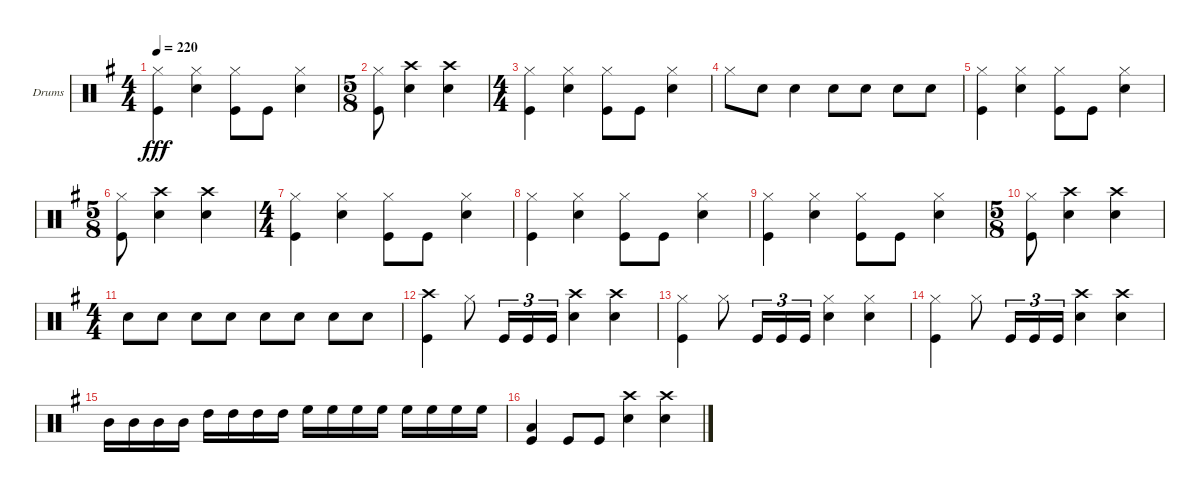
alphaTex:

\defaultSystemsLayout 4
\bracketExtendMode groupsimilarinstruments
\firstSystemTrackNameOrientation horizontal
\otherSystemsTrackNameOrientation horizontal
\chordDiagramsInScore
\track ("Lars U." "Drums") {instrument percussion}
\staff {score}
\articulation defaults
\ts (4 4)
\tempo 220
\clef neutral
\ks g
("Kick (hit)" "Hi-Hat (closed)").4{dy fff} ("Snare (hit) 2" "Hi-Hat (closed)").4 ("Hi-Hat (closed)" "Kick (hit)").8 "Kick (hit)".8 ("Snare (hit) 2" "Hi-Hat (closed)").4 |
\ts (5 8)
("Kick (hit)" "Hi-Hat (closed)").8 ("Crash high (hit)" "Snare (hit) 2").4 ("Crash high (hit)" "Snare (hit) 2").4 |
\ts (4 4)
("Kick (hit)" "Hi-Hat (closed)").4 ("Hi-Hat (closed)" "Snare (hit) 2").4 ("Kick (hit)" "Hi-Hat (closed)").8 "Kick (hit)".8 ("Snare (hit) 2" "Hi-Hat (closed)").4 |
"Hi-Hat (closed)".8 "Snare (hit) 2".8 "Snare (hit) 2".4 "Snare (hit) 2".8 "Snare (hit) 2".8 "Snare (hit) 2".8 "Snare (hit) 2".8 |
("Hi-Hat (closed)" "Kick (hit)").4 ("Snare (hit) 2" "Hi-Hat (closed)").4 ("Kick (hit)" "Hi-Hat (closed)").8 "Kick (hit)".8 ("Snare (hit) 2" "Hi-Hat (closed)").4 |
\ts (5 8)
("Kick (hit)" "Hi-Hat (closed)").8 ("Snare (hit) 2" "Crash high (hit)").4 ("Crash high (hit)" "Snare (hit) 2").4 |
\ts (4 4)
("Hi-Hat (closed)" "Kick (hit)").4 ("Snare (hit) 2" "Hi-Hat (closed)").4 ("Kick (hit)" "Hi-Hat (closed)").8 "Kick (hit)".8 ("Snare (hit) 2" "Hi-Hat (closed)").4 |
("Kick (hit)" "Hi-Hat (closed)").4 ("Snare (hit) 2" "Hi-Hat (closed)").4 ("Hi-Hat (closed)" "Kick (hit)").8 "Kick (hit)".8 ("Snare (hit) 2" "Hi-Hat (closed)").4 |
("Kick (hit)" "Hi-Hat (closed)").4 ("Snare (hit) 2" "Hi-Hat (closed)").4 ("Kick (hit)" "Hi-Hat (closed)").8 "Kick (hit)".8 ("Hi-Hat (closed)" "Snare (hit) 2").4 |
\ts (5 8)
("Kick (hit)" "Hi-Hat (closed)").8 ("Crash high (hit)" "Snare (hit) 2").4 ("Crash high (hit)" "Snare (hit) 2").4 |
\ts (4 4)
"Snare (hit) 2".8 "Snare (hit) 2".8 "Snare (hit) 2".8 "Snare (hit) 2".8 "Snare (hit) 2".8 "Snare (hit) 2".8 "Snare (hit) 2".8 "Snare (hit) 2".8 |
("Crash high (hit)" "Kick (hit)").4 "Hi-Hat (closed)".8 "Kick (hit)".16{tu (3 2)} "Kick (hit)".16{tu (3 2)} "Kick (hit)".16{tu (3 2)} ("Crash high (hit)" "Snare (hit) 2").4 ("Crash high (hit)" "Snare (hit) 2").4 |
("Hi-Hat (closed)" "Kick (hit)").4 "Hi-Hat (closed)".8 "Kick (hit)".16{tu (3 2)} "Kick (hit)".16{tu (3 2)} "Kick (hit)".16{tu (3 2)} ("Snare (hit) 2" "Hi-Hat (closed)").4 ("Snare (hit) 2" "Hi-Hat (closed)").4 |
("Kick (hit)" "Hi-Hat (closed)").4 "Hi-Hat (closed)".8 "Kick (hit)".16{tu (3 2)} "Kick (hit)".16{tu (3 2)} "Kick (hit)".16{tu (3 2)} ("Crash high (hit)" "Snare (hit) 2").4 ("Crash high (hit)" "Snare (hit) 2").4 |
"Mid Tom (hit)".16 "Mid Tom (hit)".16 "Mid Tom (hit)".16 "Mid Tom (hit)".16 "High Tom (hit)".16 "High Tom (hit)".16 "High Tom (hit)".16 "High Tom (hit)".16 "High Floor Tom (hit)".16 "High Floor Tom (hit)".16 "High Floor Tom (hit)".16 "High Floor Tom (hit)".16 "High Floor Tom (hit)".16 "High Floor Tom (hit)".16 "High Floor Tom (hit)".16 "High Floor Tom (hit)".16 |
("Kick (hit)" "Low Tom (hit)").4 "Kick (hit)".8 "Kick (hit)".8 ("Snare (hit) 2" "Crash high (hit)").4 ("Crash high (hit)" "Snare (hit) 2").4
